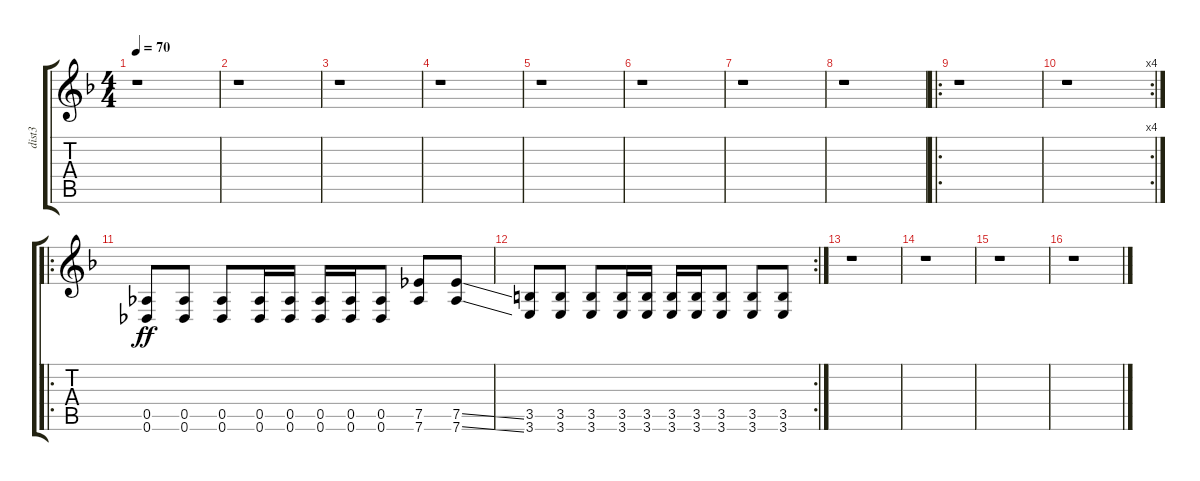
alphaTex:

\track ("dist3" "dist3") {instrument distortionguitar}
\staff {score tabs}
\tuning (Eb4 Bb3 Gb3 Db3 Ab2 Db2) {hide}
\ts (4 4)
\tempo 70
\clef g2
\ks f
r.1{dy mf} |
r.1 |
r.1 |
r.1 |
r.1 |
r.1 |
r.1 |
r.1 |
\ro
r.1 |
\rc 4
r.1 |
\ro
(0.5 0.6).8{dy ff} (0.5 0.6).8 (0.5 0.6).8 (0.5 0.6).16 (0.5 0.6).16 (0.5 0.6).16 (0.5 0.6).16 (0.5 0.6).8 (7.5 7.6).8 (7.5{ss} 7.6{ss}).8 |
\rc 2
(3.5 3.6).8 (3.5 3.6).8 (3.5 3.6).8 (3.5 3.6).16 (3.5 3.6).16 (3.5 3.6).16 (3.5 3.6).16 (3.5 3.6).8 (3.5 3.6).8 (3.5 3.6).8 |
r.1 |
r.1 |
r.1 |
r.1
